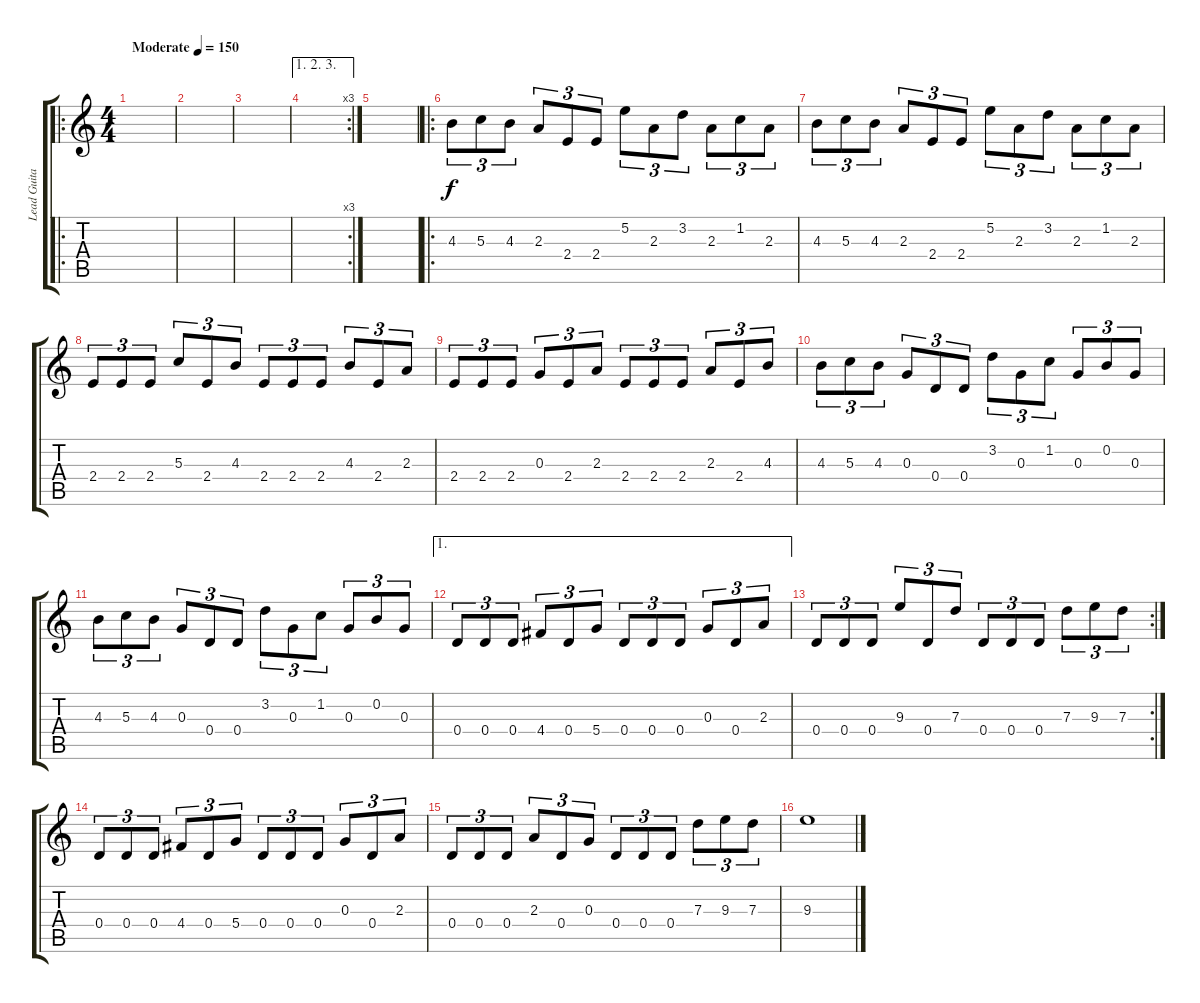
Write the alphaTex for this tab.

\track ("Lead Guitar" "Lead Guita") {instrument distortionguitar}
\staff {score tabs}
\tuning (E4 B3 G3 D3 A2 D2) {hide}
\ro
\ts (4 4)
\tempo (150 "Moderate")
\clef g2
\ks c
|
|
|
\ae (1 2 3)
\rc 3
|
|
\ro
4.3.8{tu (3 2)} 5.3.8{tu (3 2)} 4.3.8{tu (3 2)} 2.3.8{tu (3 2)} 2.4.8{tu (3 2)} 2.4.8{tu (3 2)} 5.2.8{tu (3 2)} 2.3.8{tu (3 2)} 3.2.8{tu (3 2)} 2.3.8{tu (3 2)} 1.2.8{tu (3 2)} 2.3.8{tu (3 2)} |
4.3.8{tu (3 2)} 5.3.8{tu (3 2)} 4.3.8{tu (3 2)} 2.3.8{tu (3 2)} 2.4.8{tu (3 2)} 2.4.8{tu (3 2)} 5.2.8{tu (3 2)} 2.3.8{tu (3 2)} 3.2.8{tu (3 2)} 2.3.8{tu (3 2)} 1.2.8{tu (3 2)} 2.3.8{tu (3 2)} |
2.4.8{tu (3 2)} 2.4.8{tu (3 2)} 2.4.8{tu (3 2)} 5.3.8{tu (3 2)} 2.4.8{tu (3 2)} 4.3.8{tu (3 2)} 2.4.8{tu (3 2)} 2.4.8{tu (3 2)} 2.4.8{tu (3 2)} 4.3.8{tu (3 2)} 2.4.8{tu (3 2)} 2.3.8{tu (3 2)} |
2.4.8{tu (3 2)} 2.4.8{tu (3 2)} 2.4.8{tu (3 2)} 0.3.8{tu (3 2)} 2.4.8{tu (3 2)} 2.3.8{tu (3 2)} 2.4.8{tu (3 2)} 2.4.8{tu (3 2)} 2.4.8{tu (3 2)} 2.3.8{tu (3 2)} 2.4.8{tu (3 2)} 4.3.8{tu (3 2)} |
4.3.8{tu (3 2)} 5.3.8{tu (3 2)} 4.3.8{tu (3 2)} 0.3.8{tu (3 2)} 0.4.8{tu (3 2)} 0.4.8{tu (3 2)} 3.2.8{tu (3 2)} 0.3.8{tu (3 2)} 1.2.8{tu (3 2)} 0.3.8{tu (3 2)} 0.2.8{tu (3 2)} 0.3.8{tu (3 2)} |
4.3.8{tu (3 2)} 5.3.8{tu (3 2)} 4.3.8{tu (3 2)} 0.3.8{tu (3 2)} 0.4.8{tu (3 2)} 0.4.8{tu (3 2)} 3.2.8{tu (3 2)} 0.3.8{tu (3 2)} 1.2.8{tu (3 2)} 0.3.8{tu (3 2)} 0.2.8{tu (3 2)} 0.3.8{tu (3 2)} |
\ae 1
0.4.8{tu (3 2)} 0.4.8{tu (3 2)} 0.4.8{tu (3 2)} 4.4.8{tu (3 2)} 0.4.8{tu (3 2)} 5.4.8{tu (3 2)} 0.4.8{tu (3 2)} 0.4.8{tu (3 2)} 0.4.8{tu (3 2)} 0.3.8{tu (3 2)} 0.4.8{tu (3 2)} 2.3.8{tu (3 2)} |
\rc 2
0.4.8{tu (3 2)} 0.4.8{tu (3 2)} 0.4.8{tu (3 2)} 9.3.8{tu (3 2)} 0.4.8{tu (3 2)} 7.3.8{tu (3 2)} 0.4.8{tu (3 2)} 0.4.8{tu (3 2)} 0.4.8{tu (3 2)} 7.3.8{tu (3 2)} 9.3.8{tu (3 2)} 7.3.8{tu (3 2)} |
0.4.8{tu (3 2)} 0.4.8{tu (3 2)} 0.4.8{tu (3 2)} 4.4.8{tu (3 2)} 0.4.8{tu (3 2)} 5.4.8{tu (3 2)} 0.4.8{tu (3 2)} 0.4.8{tu (3 2)} 0.4.8{tu (3 2)} 0.3.8{tu (3 2)} 0.4.8{tu (3 2)} 2.3.8{tu (3 2)} |
0.4.8{tu (3 2)} 0.4.8{tu (3 2)} 0.4.8{tu (3 2)} 2.3.8{tu (3 2)} 0.4.8{tu (3 2)} 0.3.8{tu (3 2)} 0.4.8{tu (3 2)} 0.4.8{tu (3 2)} 0.4.8{tu (3 2)} 7.3.8{tu (3 2)} 9.3.8{tu (3 2)} 7.3.8{tu (3 2)} |
9.3.1
